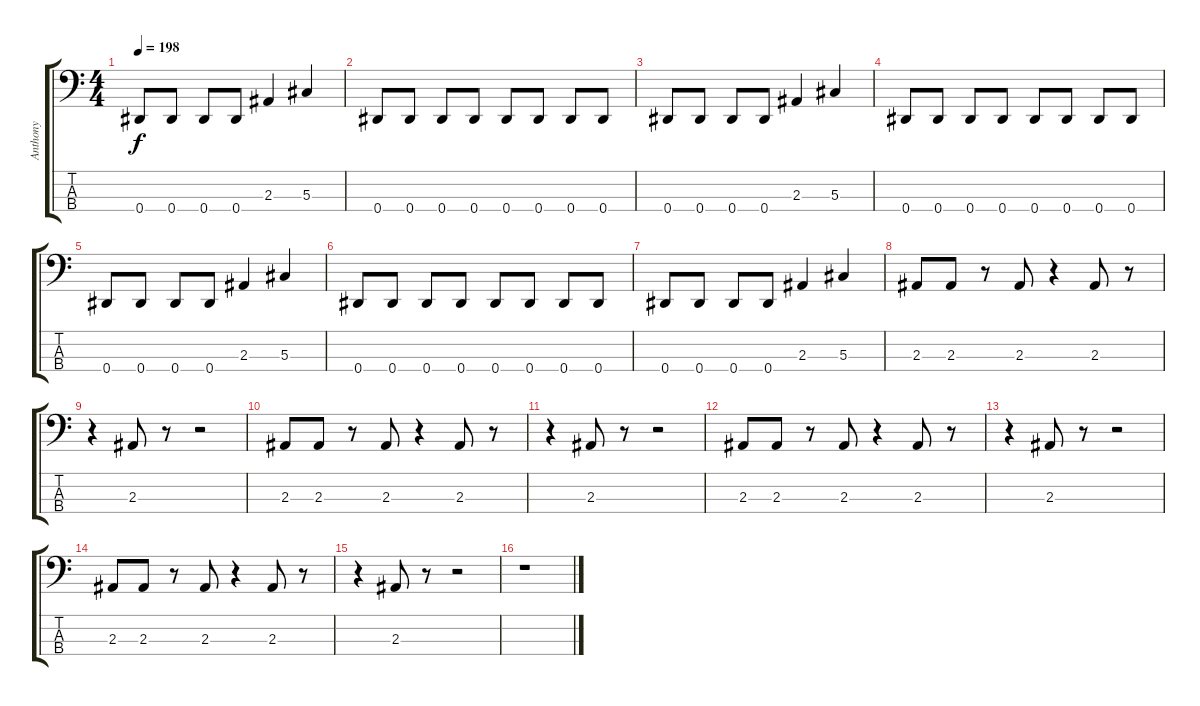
\track ("Anthony" "Anthony") {instrument electricbassfinger}
\staff {score tabs}
\tuning (Gb2 Db2 Ab1 Eb1) {hide}
\ts (4 4)
\tempo 198
\clef f4
\ks c
0.4.8{dy f} 0.4.8 0.4.8 0.4.8 2.3.4 5.3.4 |
0.4.8 0.4.8 0.4.8 0.4.8 0.4.8 0.4.8 0.4.8 0.4.8 |
0.4.8 0.4.8 0.4.8 0.4.8 2.3.4 5.3.4 |
0.4.8 0.4.8 0.4.8 0.4.8 0.4.8 0.4.8 0.4.8 0.4.8 |
0.4.8 0.4.8 0.4.8 0.4.8 2.3.4 5.3.4 |
0.4.8 0.4.8 0.4.8 0.4.8 0.4.8 0.4.8 0.4.8 0.4.8 |
0.4.8 0.4.8 0.4.8 0.4.8 2.3.4 5.3.4 |
2.3.8 2.3.8 r.8 2.3.8 r.4 2.3.8 r.8 |
r.4 2.3.8 r.8 r.2 |
2.3.8 2.3.8 r.8 2.3.8 r.4 2.3.8 r.8 |
r.4 2.3.8 r.8 r.2 |
2.3.8 2.3.8 r.8 2.3.8 r.4 2.3.8 r.8 |
r.4 2.3.8 r.8 r.2 |
2.3.8 2.3.8 r.8 2.3.8 r.4 2.3.8 r.8 |
r.4 2.3.8 r.8 r.2 |
r.1
